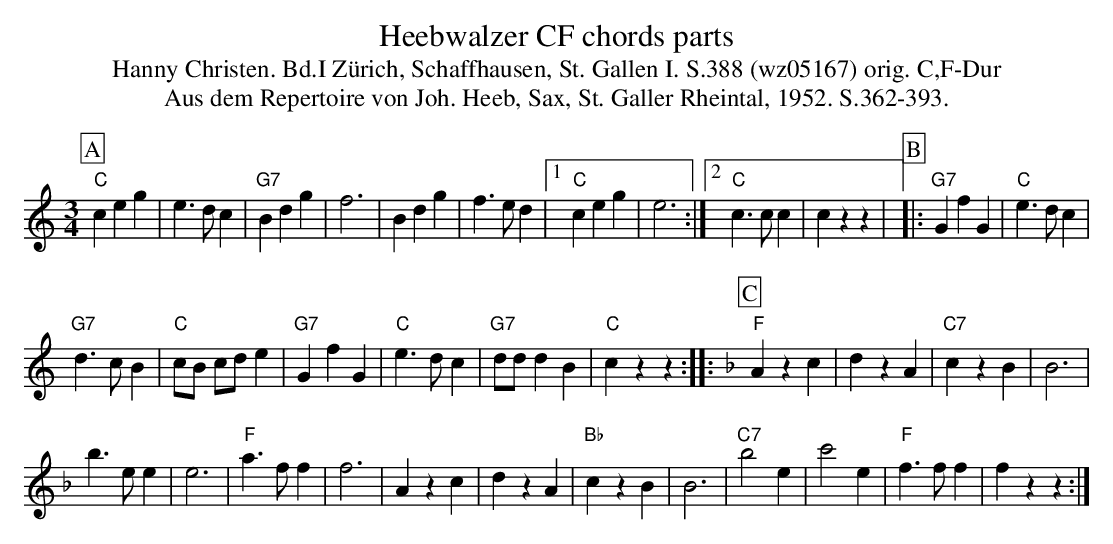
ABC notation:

X:1
T: Heebwalzer CF chords parts
T:Hanny Christen. Bd.I Zürich, Schaffhausen, St. Gallen I. S.388 (wz05167) orig. C,F-Dur
T: Aus dem Repertoire von Joh. Heeb, Sax, St. Galler Rheintal, 1952. S.362-393.
M:3/4
L:1/4
K:C %%MIDI gchordon
[P:A] "C"ceg | e>dc | "G7"Bdg | f3 | Bdg | f>ed |1 "C"ceg | e3 :|2 "C"c>cc | czz | [P:B] |: "G7"GfG | "C"e>dc |
"G7"d>cB | "C"c/B/ c/d/e | "G7"GfG | "C"e>dc | "G7"d/d/dB | "C"czz::  [K:F] [P:C] "F"Azc | dzA | "C7"czB | B3 |
b>ee | e3 | "F"a>ff | f3 | Azc | dzA | "Bb"czB | B3 | "C7"b2e | c'2e | "F"f>ff | fzz :|
